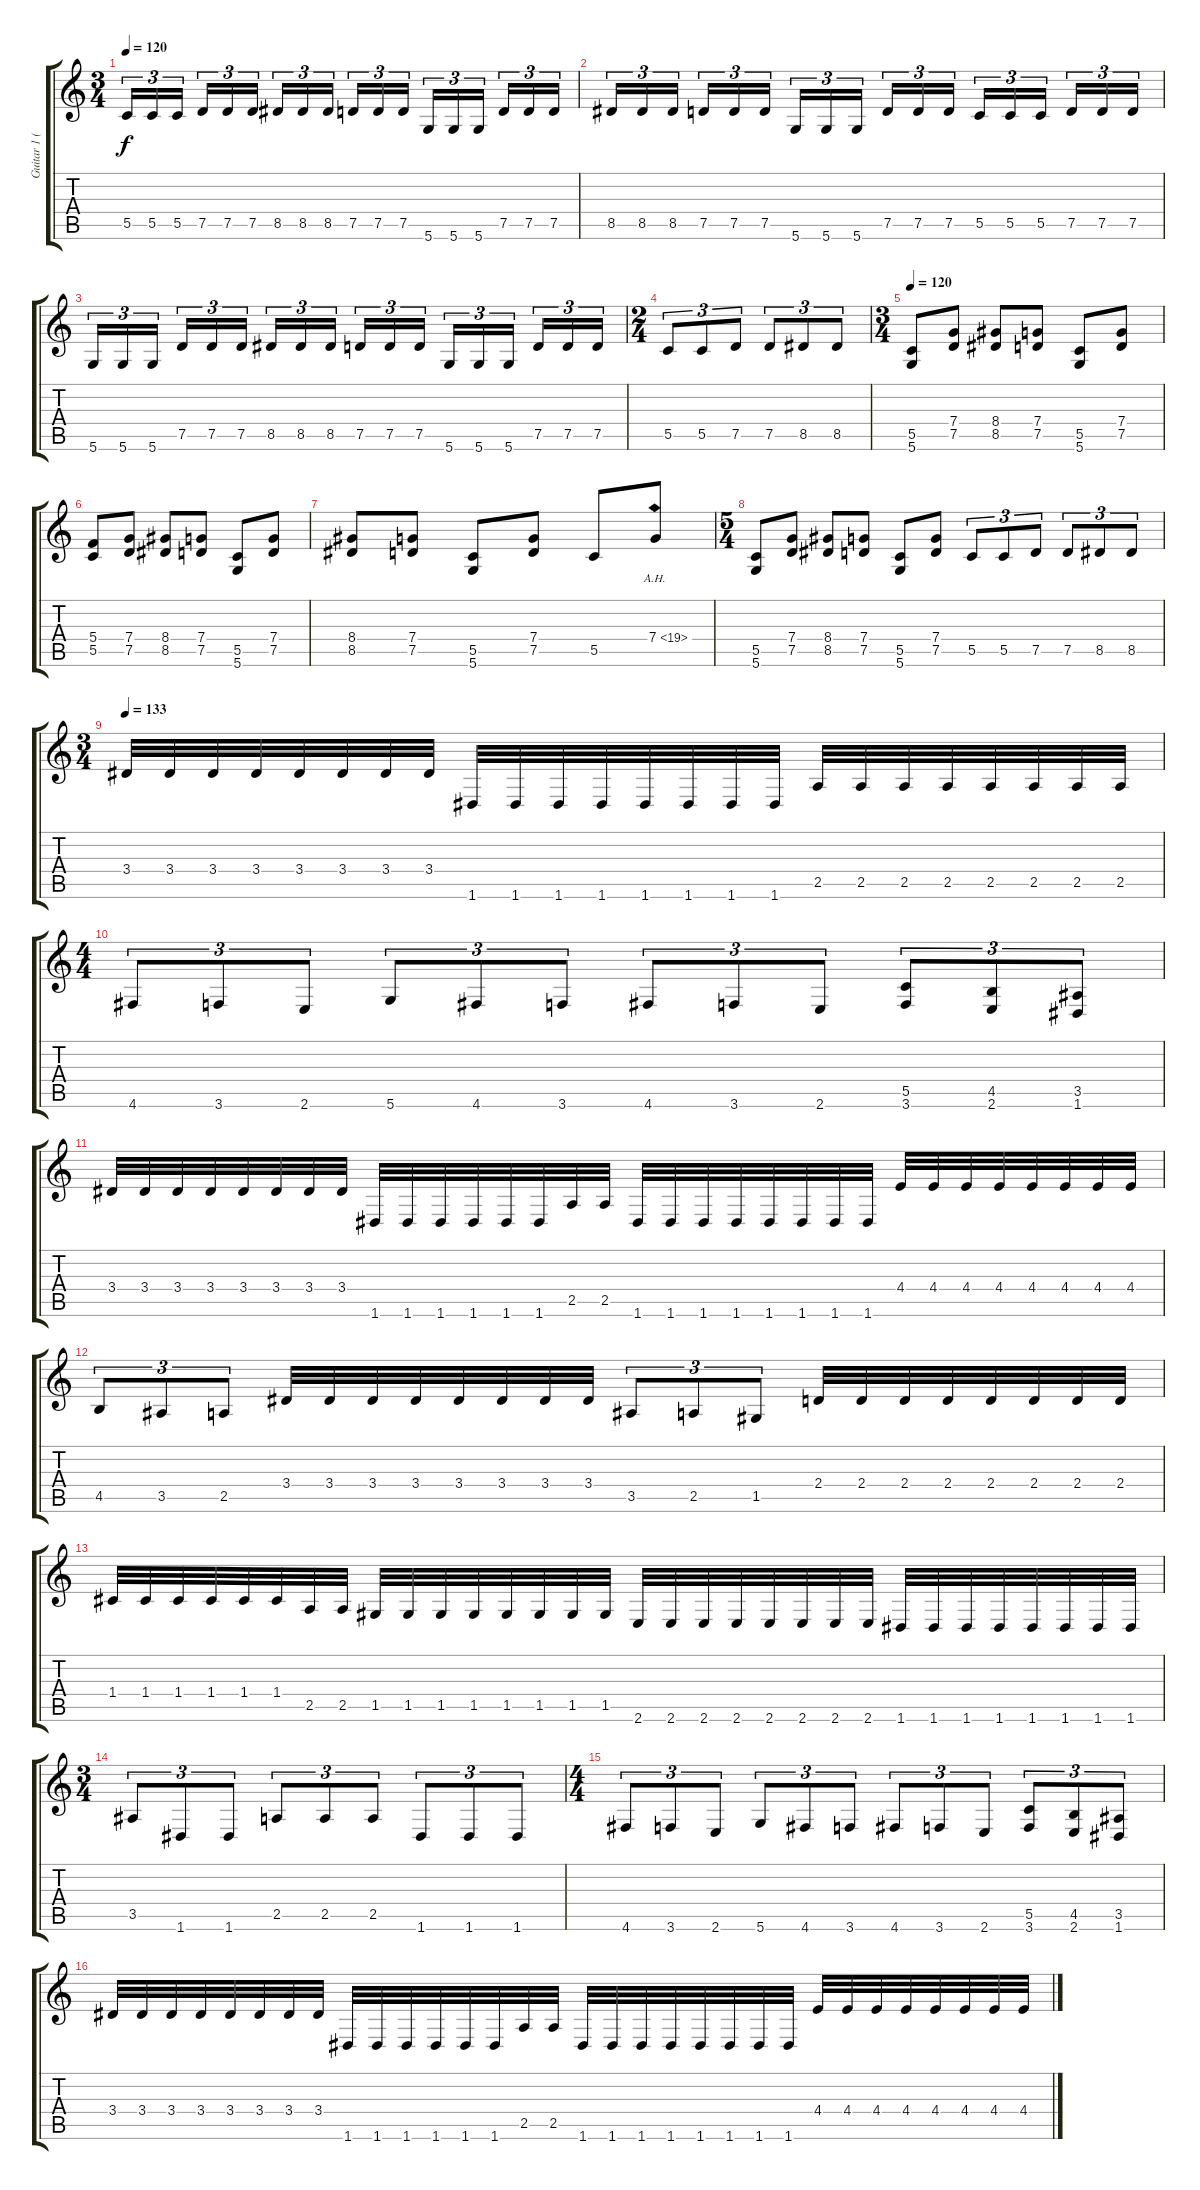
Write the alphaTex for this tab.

\track ("Guitar 1 (Erik)" "Guitar 1 (") {instrument distortionguitar}
\staff {score tabs}
\tuning (D4 A3 F3 C3 G2 D2) {hide}
\ts (3 4)
\tempo 120
\clef g2
\ks c
5.5.16{tu (3 2) dy f} 5.5.16{tu (3 2)} 5.5.16{tu (3 2)} 7.5.16{tu (3 2)} 7.5.16{tu (3 2)} 7.5.16{tu (3 2)} 8.5.16{tu (3 2)} 8.5.16{tu (3 2)} 8.5.16{tu (3 2)} 7.5.16{tu (3 2)} 7.5.16{tu (3 2)} 7.5.16{tu (3 2)} 5.6.16{tu (3 2)} 5.6.16{tu (3 2)} 5.6.16{tu (3 2)} 7.5.16{tu (3 2)} 7.5.16{tu (3 2)} 7.5.16{tu (3 2)} |
8.5.16{tu (3 2)} 8.5.16{tu (3 2)} 8.5.16{tu (3 2)} 7.5.16{tu (3 2)} 7.5.16{tu (3 2)} 7.5.16{tu (3 2)} 5.6.16{tu (3 2)} 5.6.16{tu (3 2)} 5.6.16{tu (3 2)} 7.5.16{tu (3 2)} 7.5.16{tu (3 2)} 7.5.16{tu (3 2)} 5.5.16{tu (3 2)} 5.5.16{tu (3 2)} 5.5.16{tu (3 2)} 7.5.16{tu (3 2)} 7.5.16{tu (3 2)} 7.5.16{tu (3 2)} |
5.6.16{tu (3 2)} 5.6.16{tu (3 2)} 5.6.16{tu (3 2)} 7.5.16{tu (3 2)} 7.5.16{tu (3 2)} 7.5.16{tu (3 2)} 8.5.16{tu (3 2)} 8.5.16{tu (3 2)} 8.5.16{tu (3 2)} 7.5.16{tu (3 2)} 7.5.16{tu (3 2)} 7.5.16{tu (3 2)} 5.6.16{tu (3 2)} 5.6.16{tu (3 2)} 5.6.16{tu (3 2)} 7.5.16{tu (3 2)} 7.5.16{tu (3 2)} 7.5.16{tu (3 2)} |
\ts (2 4)
5.5.8{tu (3 2)} 5.5.8{tu (3 2)} 7.5.8{tu (3 2)} 7.5.8{tu (3 2)} 8.5.8{tu (3 2)} 8.5.8{tu (3 2)} |
\ts (3 4)
\tempo 120
(5.5 5.6).8 (7.4 7.5).8 (8.4 8.5).8 (7.4 7.5).8 (5.5 5.6).8 (7.4 7.5).8 |
(5.4 5.5).8 (7.4 7.5).8 (8.4 8.5).8 (7.4 7.5).8 (5.5 5.6).8 (7.4 7.5).8 |
(8.4 8.5).8 (7.4 7.5).8 (5.5 5.6).8 (7.4 7.5).8 5.5.8 7.4{ah 12}.8 |
\ts (5 4)
(5.5 5.6).8 (7.4 7.5).8 (8.4 8.5).8 (7.4 7.5).8 (5.5 5.6).8 (7.4 7.5).8 5.5.8{tu (3 2)} 5.5.8{tu (3 2)} 7.5.8{tu (3 2)} 7.5.8{tu (3 2)} 8.5.8{tu (3 2)} 8.5.8{tu (3 2)} |
\ts (3 4)
\tempo 133
3.4.32 3.4.32 3.4.32 3.4.32 3.4.32 3.4.32 3.4.32 3.4.32 1.6.32 1.6.32 1.6.32 1.6.32 1.6.32 1.6.32 1.6.32 1.6.32 2.5.32 2.5.32 2.5.32 2.5.32 2.5.32 2.5.32 2.5.32 2.5.32 |
\ts (4 4)
4.6.8{tu (3 2)} 3.6.8{tu (3 2)} 2.6.8{tu (3 2)} 5.6.8{tu (3 2)} 4.6.8{tu (3 2)} 3.6.8{tu (3 2)} 4.6.8{tu (3 2)} 3.6.8{tu (3 2)} 2.6.8{tu (3 2)} (5.5 3.6).8{tu (3 2)} (4.5 2.6).8{tu (3 2)} (3.5 1.6).8{tu (3 2)} |
3.4.32 3.4.32 3.4.32 3.4.32 3.4.32 3.4.32 3.4.32 3.4.32 1.6.32 1.6.32 1.6.32 1.6.32 1.6.32 1.6.32 2.5.32 2.5.32 1.6.32 1.6.32 1.6.32 1.6.32 1.6.32 1.6.32 1.6.32 1.6.32 4.4.32 4.4.32 4.4.32 4.4.32 4.4.32 4.4.32 4.4.32 4.4.32 |
4.5.8{tu (3 2)} 3.5.8{tu (3 2)} 2.5.8{tu (3 2)} 3.4.32 3.4.32 3.4.32 3.4.32 3.4.32 3.4.32 3.4.32 3.4.32 3.5.8{tu (3 2)} 2.5.8{tu (3 2)} 1.5.8{tu (3 2)} 2.4.32 2.4.32 2.4.32 2.4.32 2.4.32 2.4.32 2.4.32 2.4.32 |
1.4.32 1.4.32 1.4.32 1.4.32 1.4.32 1.4.32 2.5.32 2.5.32 1.5.32 1.5.32 1.5.32 1.5.32 1.5.32 1.5.32 1.5.32 1.5.32 2.6.32 2.6.32 2.6.32 2.6.32 2.6.32 2.6.32 2.6.32 2.6.32 1.6.32 1.6.32 1.6.32 1.6.32 1.6.32 1.6.32 1.6.32 1.6.32 |
\ts (3 4)
3.5.8{tu (3 2)} 1.6.8{tu (3 2)} 1.6.8{tu (3 2)} 2.5.8{tu (3 2)} 2.5.8{tu (3 2)} 2.5.8{tu (3 2)} 1.6.8{tu (3 2)} 1.6.8{tu (3 2)} 1.6.8{tu (3 2)} |
\ts (4 4)
4.6.8{tu (3 2)} 3.6.8{tu (3 2)} 2.6.8{tu (3 2)} 5.6.8{tu (3 2)} 4.6.8{tu (3 2)} 3.6.8{tu (3 2)} 4.6.8{tu (3 2)} 3.6.8{tu (3 2)} 2.6.8{tu (3 2)} (5.5 3.6).8{tu (3 2)} (4.5 2.6).8{tu (3 2)} (3.5 1.6).8{tu (3 2)} |
3.4.32 3.4.32 3.4.32 3.4.32 3.4.32 3.4.32 3.4.32 3.4.32 1.6.32 1.6.32 1.6.32 1.6.32 1.6.32 1.6.32 2.5.32 2.5.32 1.6.32 1.6.32 1.6.32 1.6.32 1.6.32 1.6.32 1.6.32 1.6.32 4.4.32 4.4.32 4.4.32 4.4.32 4.4.32 4.4.32 4.4.32 4.4.32
